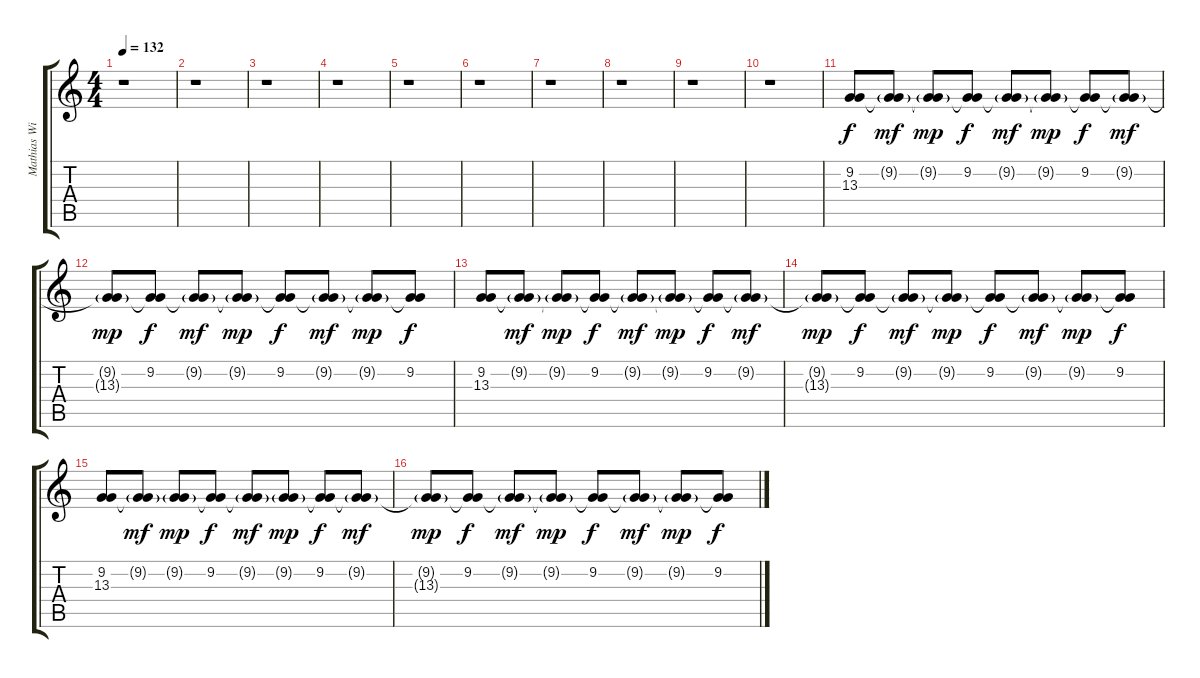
\track ("Mathias Wiesner" "Mathias Wi") {instrument lead1square}
\staff {score tabs}
\tuning (Eb4 Bb3 Gb3 Db3 Ab2 Eb2) {hide}
\ts (4 4)
\tempo 132
\clef g2
\ks c
r.1{dy f} |
r.1 |
r.1 |
r.1 |
r.1 |
r.1 |
r.1 |
r.1 |
r.1 |
r.1 |
(9.2 13.3).8{volume 9} (9.2{g} 13.3{t}).8{dy mf} (9.2{g} 13.3{t}).8{dy mp} (9.2 13.3{t}).8{dy f} (9.2{g} 13.3{t}).8{dy mf} (9.2{g} 13.3{t}).8{dy mp} (9.2 13.3{t}).8{dy f} (9.2{g} 13.3{t}).8{dy mf} |
(9.2{g} 13.3{t}).8{dy mp} (9.2 13.3{t}).8{dy f} (9.2{g} 13.3{t}).8{dy mf} (9.2{g} 13.3{t}).8{dy mp} (9.2 13.3{t}).8{dy f} (9.2{g} 13.3{t}).8{dy mf} (9.2{g} 13.3{t}).8{dy mp} (9.2 13.3{t}).8{dy f} |
(9.2 13.3).8 (9.2{g} 13.3{t}).8{dy mf} (9.2{g} 13.3{t}).8{dy mp} (9.2 13.3{t}).8{dy f} (9.2{g} 13.3{t}).8{dy mf} (9.2{g} 13.3{t}).8{dy mp} (9.2 13.3{t}).8{dy f} (9.2{g} 13.3{t}).8{dy mf} |
(9.2{g} 13.3{t}).8{dy mp} (9.2 13.3{t}).8{dy f} (9.2{g} 13.3{t}).8{dy mf} (9.2{g} 13.3{t}).8{dy mp} (9.2 13.3{t}).8{dy f} (9.2{g} 13.3{t}).8{dy mf} (9.2{g} 13.3{t}).8{dy mp} (9.2 13.3{t}).8{dy f} |
(9.2 13.3).8 (9.2{g} 13.3{t}).8{dy mf} (9.2{g} 13.3{t}).8{dy mp} (9.2 13.3{t}).8{dy f} (9.2{g} 13.3{t}).8{dy mf} (9.2{g} 13.3{t}).8{dy mp} (9.2 13.3{t}).8{dy f} (9.2{g} 13.3{t}).8{dy mf} |
(9.2{g} 13.3{t}).8{dy mp} (9.2 13.3{t}).8{dy f} (9.2{g} 13.3{t}).8{dy mf} (9.2{g} 13.3{t}).8{dy mp} (9.2 13.3{t}).8{dy f} (9.2{g} 13.3{t}).8{dy mf} (9.2{g} 13.3{t}).8{dy mp} (9.2 13.3{t}).8{dy f}
